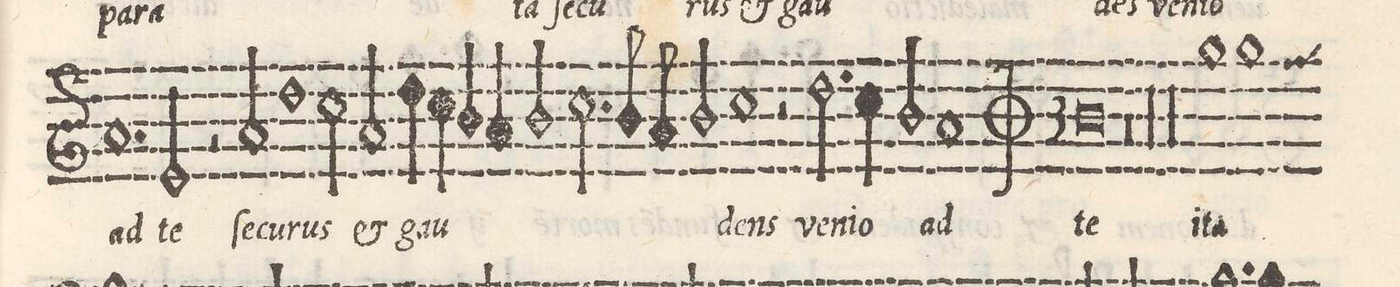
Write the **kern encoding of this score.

**kern	**text
*I"Cantus	*
*clefG2	*
*k[]	*
*met(C|)	*
*M2/1	*
=51-	=51-
1.a/	ad
2e/	te
=52-	=52-
2r	.
2a/	ſe-
1dd\	-cu-
=53-	=53-
2cc\	-rus
2a/	et
4dd\	gau-
4cc\	.
4b/	.
4a/	.
=54-	=54-
2b/	.
2.cc\	.
8b/	.
8a/	.
2b/	.
=55-	=55-
1cc\	-dens
2r	.
2.dd\	ve-
=56-	=56-
4cc\	-ni-
2b/	-o
1a/	ad
=57-	=57-
*M3/1	*
*met(O|)	*
0b\	te
1ryy	.
=58-	=58-
0.r	.
=59-	=59-
00.r	.
=60-	=60-
=61-	=61-
00.r	.
=62-	=62-
=63-	=63-
1gg\	i-
1gg\	-ta
*custos:ff	*
*-	*-
